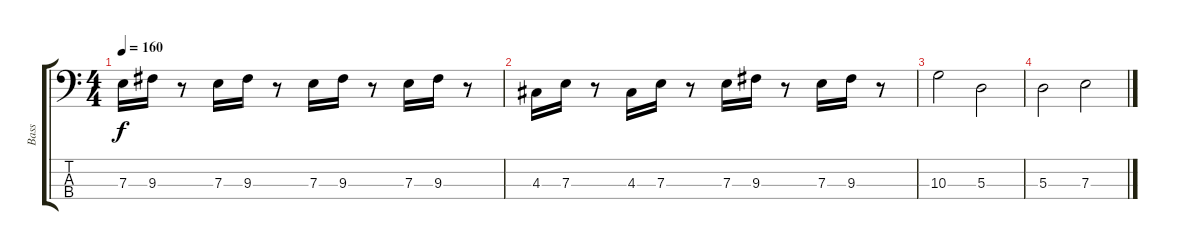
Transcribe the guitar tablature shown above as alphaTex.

\track ("Bass" "Bass") {instrument electricbassfinger}
\staff {score tabs}
\tuning (G2 D2 A1 E1) {hide}
\ts (4 4)
\tempo 160
\clef f4
\ks c
7.3.16{dy f} 9.3.16 r.8 7.3.16 9.3.16 r.8 7.3.16 9.3.16 r.8 7.3.16 9.3.16 r.8 |
4.3.16 7.3.16 r.8 4.3.16 7.3.16 r.8 7.3.16 9.3.16 r.8 7.3.16 9.3.16 r.8 |
10.3.2 5.3.2 |
5.3.2 7.3.2
